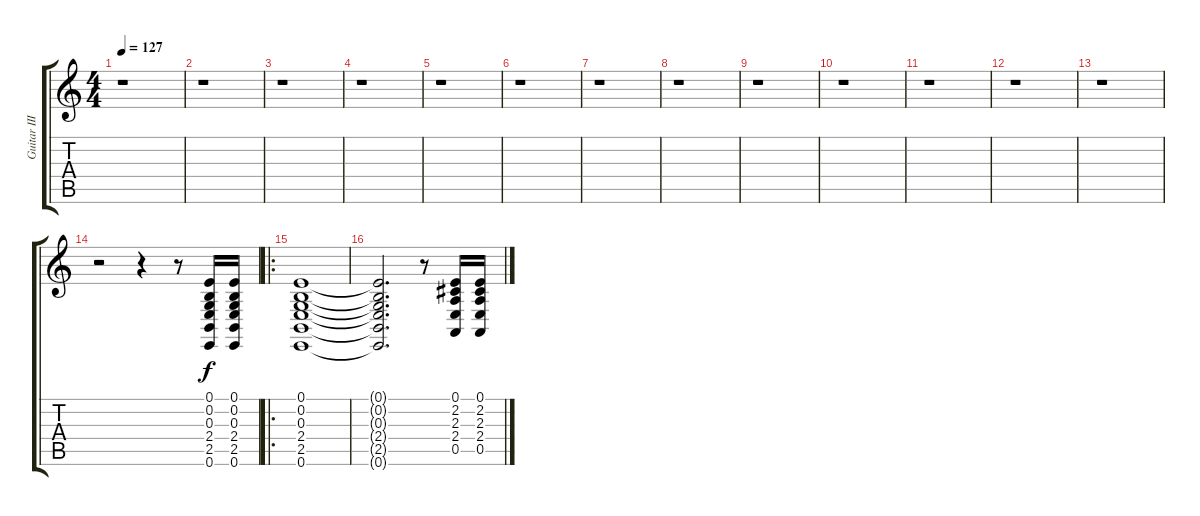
\track ("Guitar III" "Guitar III") {instrument synthbrass1}
\staff {score tabs}
\tuning (E4 B3 G3 D3 A2 E2) {hide}
\ts (4 4)
\tempo 127
\clef g2
\ks c
r.1{dy f} |
r.1 |
r.1 |
r.1 |
r.1 |
r.1 |
r.1 |
r.1 |
r.1 |
r.1 |
r.1 |
r.1 |
r.1 |
r.2 r.4 r.8 (0.1 0.2 0.3 2.4 2.5 0.6).16 (0.1 0.2 0.3 2.4 2.5 0.6).16 |
\ro
(0.1 0.2 0.3 2.4 2.5 0.6).1 |
(0.1{t} 0.2{t} 0.3{t} 2.4{t} 2.5{t} 0.6{t}).2{d} r.8 (0.1 2.2 2.3 2.4 0.5).16 (0.1 2.2 2.3 2.4 0.5).16
